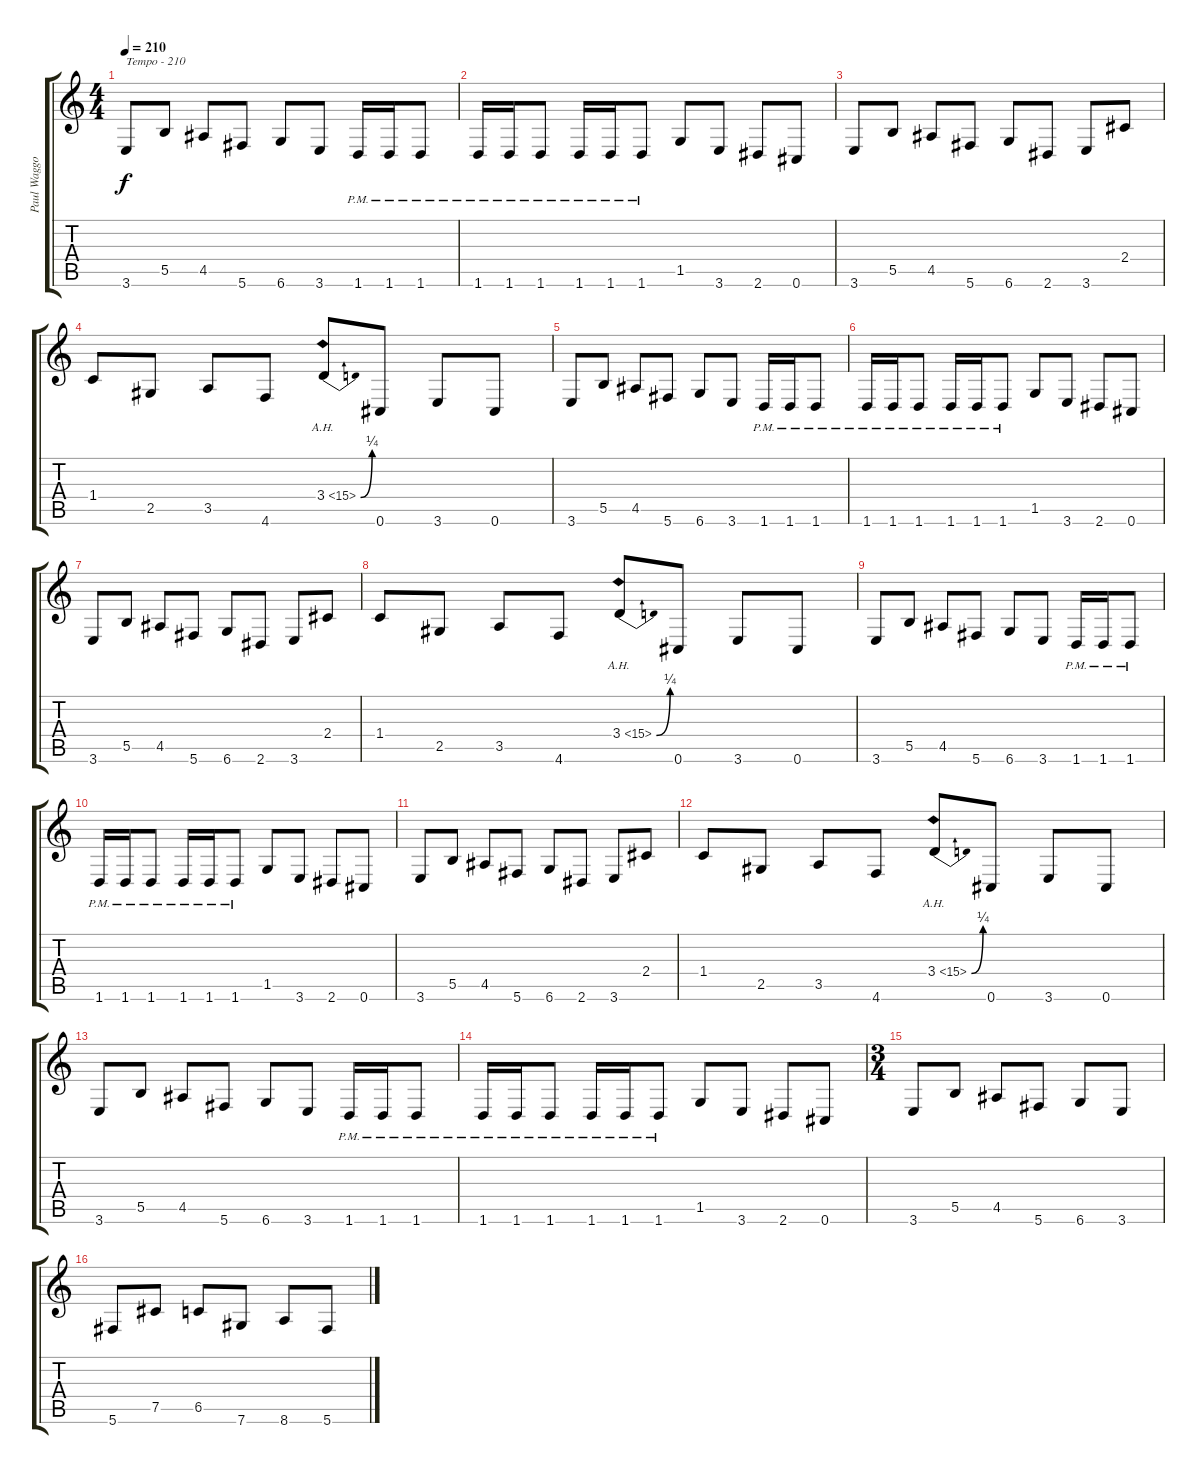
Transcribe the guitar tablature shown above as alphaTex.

\track ("Paul Waggoner" "Paul Waggo") {instrument distortionguitar}
\staff {score tabs}
\tuning (Db4 Ab3 E3 B2 Gb2 Db2) {hide}
\ts (4 4)
\tempo 210
\clef g2
\ks c
3.6.8{txt "Tempo - 210" dy f} 5.5.8 4.5.8 5.6.8 6.6.8 3.6.8 1.6{pm}.16 1.6{pm}.16 1.6{pm}.8 |
1.6{pm}.16 1.6{pm}.16 1.6{pm}.8 1.6{pm}.16 1.6{pm}.16 1.6{pm}.8 1.5.8 3.6.8 2.6.8 0.6.8 |
3.6.8 5.5.8 4.5.8 5.6.8 6.6.8 2.6.8 3.6.8 2.4.8 |
1.4.8 2.5.8 3.5.8 4.6.8 3.4{be (bend 0 0 60 1) ah 12}.8 0.6.8 3.6.8 0.6.8 |
3.6.8 5.5.8 4.5.8 5.6.8 6.6.8 3.6.8 1.6{pm}.16 1.6{pm}.16 1.6{pm}.8 |
1.6{pm}.16 1.6{pm}.16 1.6{pm}.8 1.6{pm}.16 1.6{pm}.16 1.6{pm}.8 1.5.8 3.6.8 2.6.8 0.6.8 |
3.6.8 5.5.8 4.5.8 5.6.8 6.6.8 2.6.8 3.6.8 2.4.8 |
1.4.8 2.5.8 3.5.8 4.6.8 3.4{be (bend 0 0 60 1) ah 12}.8 0.6.8 3.6.8 0.6.8 |
3.6.8 5.5.8 4.5.8 5.6.8 6.6.8 3.6.8 1.6{pm}.16 1.6{pm}.16 1.6{pm}.8 |
1.6{pm}.16 1.6{pm}.16 1.6{pm}.8 1.6{pm}.16 1.6{pm}.16 1.6{pm}.8 1.5.8 3.6.8 2.6.8 0.6.8 |
3.6.8 5.5.8 4.5.8 5.6.8 6.6.8 2.6.8 3.6.8 2.4.8 |
1.4.8 2.5.8 3.5.8 4.6.8 3.4{be (bend 0 0 60 1) ah 12}.8 0.6.8 3.6.8 0.6.8 |
3.6.8 5.5.8 4.5.8 5.6.8 6.6.8 3.6.8 1.6{pm}.16 1.6{pm}.16 1.6{pm}.8 |
1.6{pm}.16 1.6{pm}.16 1.6{pm}.8 1.6{pm}.16 1.6{pm}.16 1.6{pm}.8 1.5.8 3.6.8 2.6.8 0.6.8 |
\ts (3 4)
3.6.8 5.5.8 4.5.8 5.6.8 6.6.8 3.6.8 |
5.6.8 7.5.8 6.5.8 7.6.8 8.6.8 5.6.8
